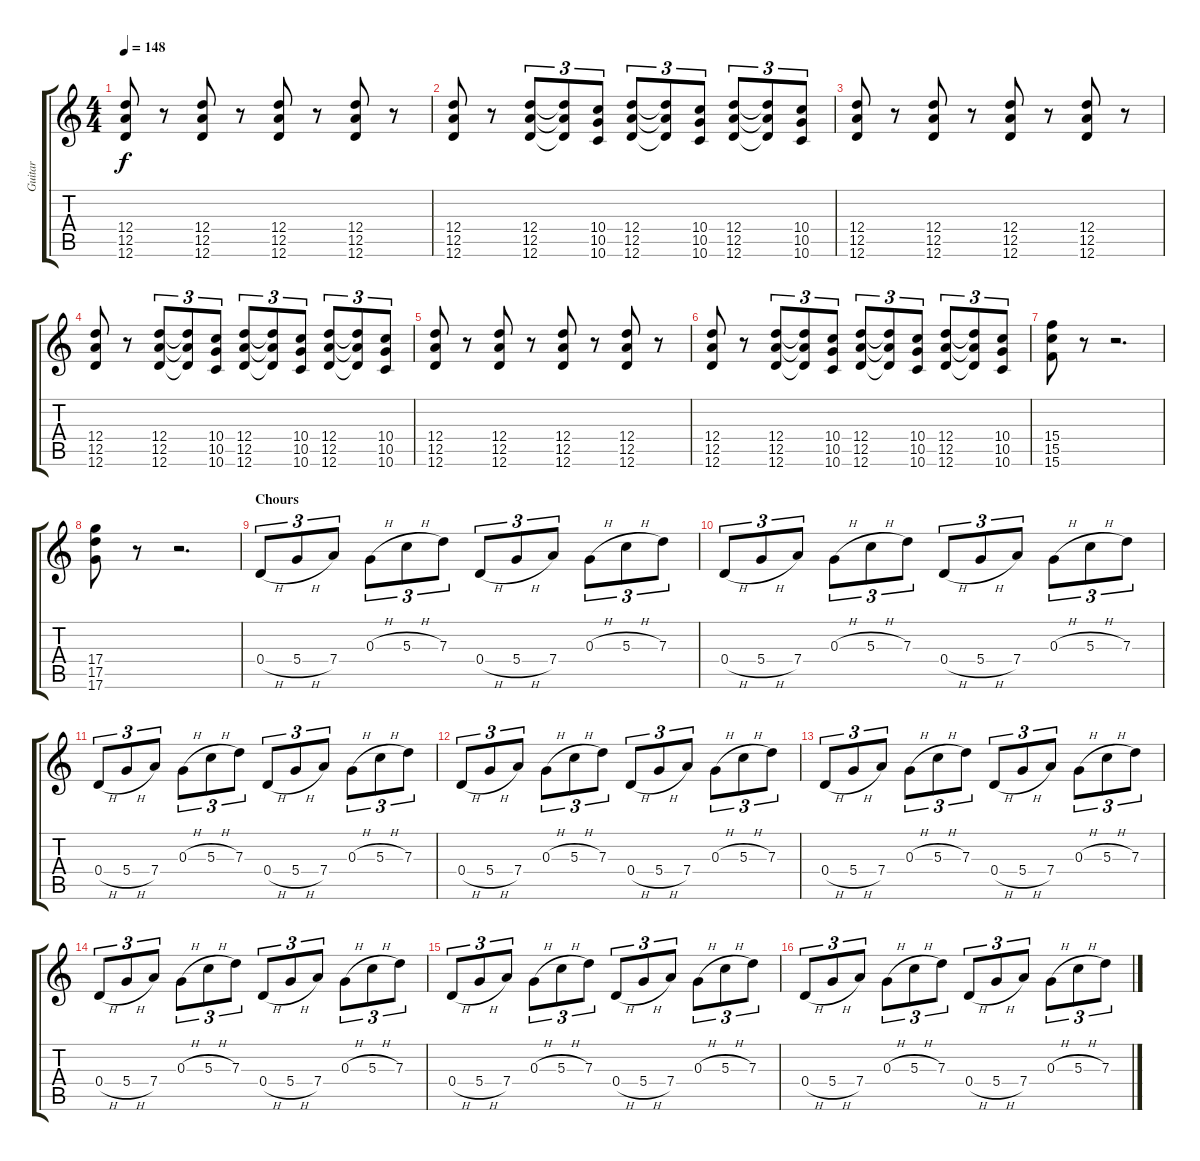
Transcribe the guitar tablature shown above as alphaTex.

\track ("Guitar" "Guitar") {instrument overdrivenguitar}
\staff {score tabs}
\tuning (E4 B3 G3 D3 A2 D2) {hide}
\ts (4 4)
\tempo 148
\clef g2
\ks c
(12.4 12.5 12.6).8{dy f} r.8 (12.4 12.5 12.6).8 r.8 (12.4 12.5 12.6).8 r.8 (12.4 12.5 12.6).8 r.8 |
(12.4 12.5 12.6).8 r.8 (12.4 12.5 12.6).8{tu (3 2)} (12.4{t} 12.5{t} 12.6{t}).8{tu (3 2)} (10.4 10.5 10.6).8{tu (3 2)} (12.4 12.5 12.6).8{tu (3 2)} (12.4{t} 12.5{t} 12.6{t}).8{tu (3 2)} (10.4 10.5 10.6).8{tu (3 2)} (12.4 12.5 12.6).8{tu (3 2)} (12.4{t} 12.5{t} 12.6{t}).8{tu (3 2)} (10.4 10.5 10.6).8{tu (3 2)} |
(12.4 12.5 12.6).8 r.8 (12.4 12.5 12.6).8 r.8 (12.4 12.5 12.6).8 r.8 (12.4 12.5 12.6).8 r.8 |
(12.4 12.5 12.6).8 r.8 (12.4 12.5 12.6).8{tu (3 2)} (12.4{t} 12.5{t} 12.6{t}).8{tu (3 2)} (10.4 10.5 10.6).8{tu (3 2)} (12.4 12.5 12.6).8{tu (3 2)} (12.4{t} 12.5{t} 12.6{t}).8{tu (3 2)} (10.4 10.5 10.6).8{tu (3 2)} (12.4 12.5 12.6).8{tu (3 2)} (12.4{t} 12.5{t} 12.6{t}).8{tu (3 2)} (10.4 10.5 10.6).8{tu (3 2)} |
(12.4 12.5 12.6).8 r.8 (12.4 12.5 12.6).8 r.8 (12.4 12.5 12.6).8 r.8 (12.4 12.5 12.6).8 r.8 |
(12.4 12.5 12.6).8 r.8 (12.4 12.5 12.6).8{tu (3 2)} (12.4{t} 12.5{t} 12.6{t}).8{tu (3 2)} (10.4 10.5 10.6).8{tu (3 2)} (12.4 12.5 12.6).8{tu (3 2)} (12.4{t} 12.5{t} 12.6{t}).8{tu (3 2)} (10.4 10.5 10.6).8{tu (3 2)} (12.4 12.5 12.6).8{tu (3 2)} (12.4{t} 12.5{t} 12.6{t}).8{tu (3 2)} (10.4 10.5 10.6).8{tu (3 2)} |
(15.4 15.5 15.6).8 r.8 r.2{d} |
(17.4 17.5 17.6).8 r.8 r.2{d} |
\section ("" "Chours")
0.4{h}.8{tu (3 2)} 5.4{h}.8{tu (3 2)} 7.4.8{tu (3 2)} 0.3{h}.8{tu (3 2)} 5.3{h}.8{tu (3 2)} 7.3.8{tu (3 2)} 0.4{h}.8{tu (3 2)} 5.4{h}.8{tu (3 2)} 7.4.8{tu (3 2)} 0.3{h}.8{tu (3 2)} 5.3{h}.8{tu (3 2)} 7.3.8{tu (3 2)} |
0.4{h}.8{tu (3 2)} 5.4{h}.8{tu (3 2)} 7.4.8{tu (3 2)} 0.3{h}.8{tu (3 2)} 5.3{h}.8{tu (3 2)} 7.3.8{tu (3 2)} 0.4{h}.8{tu (3 2)} 5.4{h}.8{tu (3 2)} 7.4.8{tu (3 2)} 0.3{h}.8{tu (3 2)} 5.3{h}.8{tu (3 2)} 7.3.8{tu (3 2)} |
0.4{h}.8{tu (3 2)} 5.4{h}.8{tu (3 2)} 7.4.8{tu (3 2)} 0.3{h}.8{tu (3 2)} 5.3{h}.8{tu (3 2)} 7.3.8{tu (3 2)} 0.4{h}.8{tu (3 2)} 5.4{h}.8{tu (3 2)} 7.4.8{tu (3 2)} 0.3{h}.8{tu (3 2)} 5.3{h}.8{tu (3 2)} 7.3.8{tu (3 2)} |
0.4{h}.8{tu (3 2)} 5.4{h}.8{tu (3 2)} 7.4.8{tu (3 2)} 0.3{h}.8{tu (3 2)} 5.3{h}.8{tu (3 2)} 7.3.8{tu (3 2)} 0.4{h}.8{tu (3 2)} 5.4{h}.8{tu (3 2)} 7.4.8{tu (3 2)} 0.3{h}.8{tu (3 2)} 5.3{h}.8{tu (3 2)} 7.3.8{tu (3 2)} |
0.4{h}.8{tu (3 2)} 5.4{h}.8{tu (3 2)} 7.4.8{tu (3 2)} 0.3{h}.8{tu (3 2)} 5.3{h}.8{tu (3 2)} 7.3.8{tu (3 2)} 0.4{h}.8{tu (3 2)} 5.4{h}.8{tu (3 2)} 7.4.8{tu (3 2)} 0.3{h}.8{tu (3 2)} 5.3{h}.8{tu (3 2)} 7.3.8{tu (3 2)} |
0.4{h}.8{tu (3 2)} 5.4{h}.8{tu (3 2)} 7.4.8{tu (3 2)} 0.3{h}.8{tu (3 2)} 5.3{h}.8{tu (3 2)} 7.3.8{tu (3 2)} 0.4{h}.8{tu (3 2)} 5.4{h}.8{tu (3 2)} 7.4.8{tu (3 2)} 0.3{h}.8{tu (3 2)} 5.3{h}.8{tu (3 2)} 7.3.8{tu (3 2)} |
0.4{h}.8{tu (3 2)} 5.4{h}.8{tu (3 2)} 7.4.8{tu (3 2)} 0.3{h}.8{tu (3 2)} 5.3{h}.8{tu (3 2)} 7.3.8{tu (3 2)} 0.4{h}.8{tu (3 2)} 5.4{h}.8{tu (3 2)} 7.4.8{tu (3 2)} 0.3{h}.8{tu (3 2)} 5.3{h}.8{tu (3 2)} 7.3.8{tu (3 2)} |
0.4{h}.8{tu (3 2)} 5.4{h}.8{tu (3 2)} 7.4.8{tu (3 2)} 0.3{h}.8{tu (3 2)} 5.3{h}.8{tu (3 2)} 7.3.8{tu (3 2)} 0.4{h}.8{tu (3 2)} 5.4{h}.8{tu (3 2)} 7.4.8{tu (3 2)} 0.3{h}.8{tu (3 2)} 5.3{h}.8{tu (3 2)} 7.3.8{tu (3 2)}
